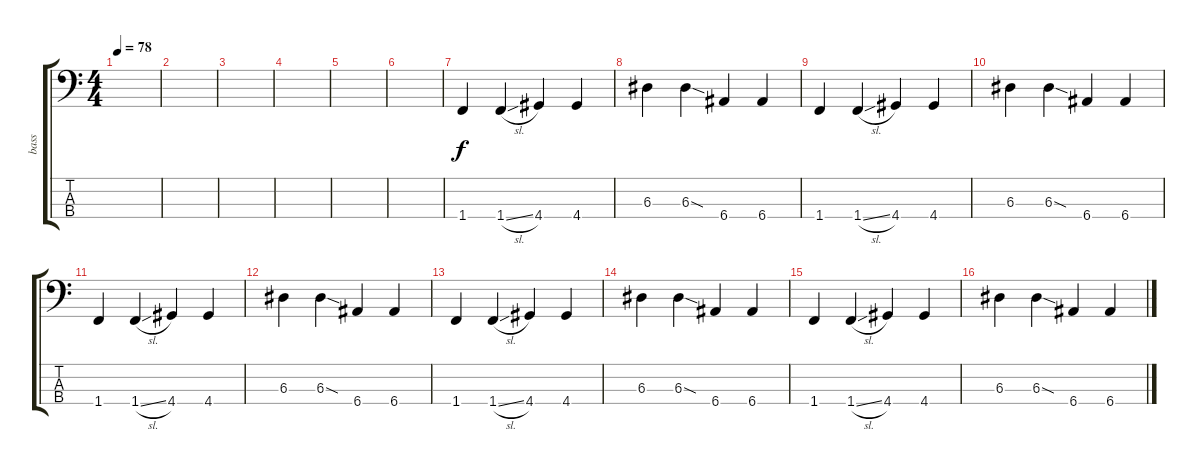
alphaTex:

\track ("bass" "bass") {instrument electricbasspick}
\staff {score tabs}
\tuning (G2 D2 A1 E1) {hide}
\ts (4 4)
\tempo 78
\clef f4
\ks c
|
|
|
|
|
|
1.4.4 1.4{sl}.4 4.4.4 4.4.4 |
6.3.4 6.3{sod}.4 6.4.4 6.4.4 |
1.4.4 1.4{sl}.4 4.4.4 4.4.4 |
6.3.4 6.3{sod}.4 6.4.4 6.4.4 |
1.4.4 1.4{sl}.4 4.4.4 4.4.4 |
6.3.4 6.3{sod}.4 6.4.4 6.4.4 |
1.4.4 1.4{sl}.4 4.4.4 4.4.4 |
6.3.4 6.3{sod}.4 6.4.4 6.4.4 |
1.4.4 1.4{sl}.4 4.4.4 4.4.4 |
6.3.4 6.3{sod}.4 6.4.4 6.4.4
